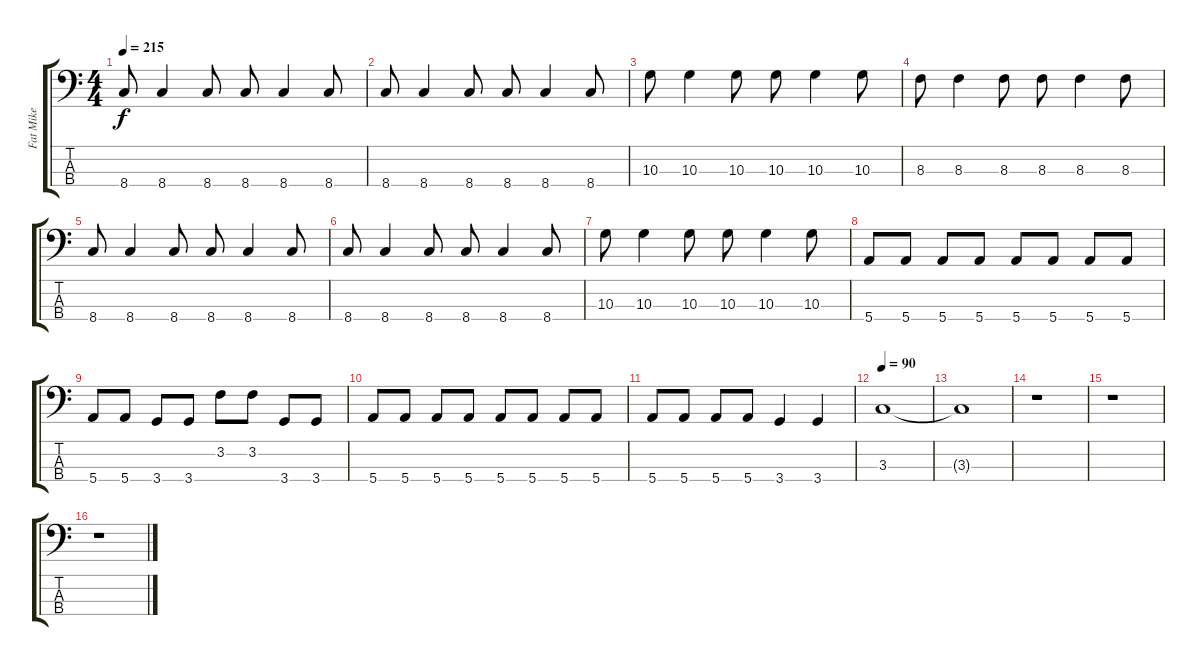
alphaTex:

\track ("Fat Mike" "Fat Mike") {instrument electricbassfinger}
\staff {score tabs}
\tuning (G2 D2 A1 E1) {hide}
\ts (4 4)
\tempo 215
\clef f4
\ks c
8.4.8{dy f} 8.4.4 8.4.8 8.4.8 8.4.4 8.4.8 |
8.4.8 8.4.4 8.4.8 8.4.8 8.4.4 8.4.8 |
10.3.8 10.3.4 10.3.8 10.3.8 10.3.4 10.3.8 |
8.3.8 8.3.4 8.3.8 8.3.8 8.3.4 8.3.8 |
8.4.8 8.4.4 8.4.8 8.4.8 8.4.4 8.4.8 |
8.4.8 8.4.4 8.4.8 8.4.8 8.4.4 8.4.8 |
10.3.8 10.3.4 10.3.8 10.3.8 10.3.4 10.3.8 |
5.4.8 5.4.8 5.4.8 5.4.8 5.4.8 5.4.8 5.4.8 5.4.8 |
5.4.8 5.4.8 3.4.8 3.4.8 3.2.8 3.2.8 3.4.8 3.4.8 |
5.4.8 5.4.8 5.4.8 5.4.8 5.4.8 5.4.8 5.4.8 5.4.8 |
5.4.8 5.4.8 5.4.8 5.4.8 3.4.4 3.4.4 |
\tempo 90
3.3.1 |
3.3{t}.1 |
r.1 |
r.1 |
r.1
